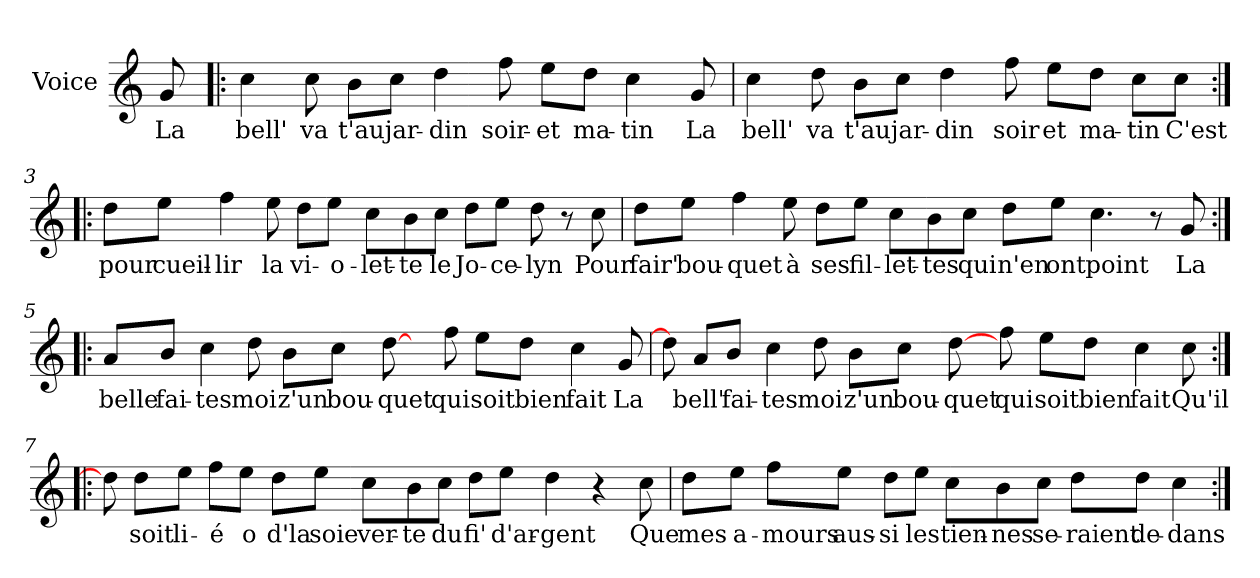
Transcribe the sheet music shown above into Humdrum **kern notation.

**kern	**text
*part1	*part1
*staff1	*staff1
*I"Voice	*
*I'V	*
*clefG2	*
*k[]	*
*C:	*
=	=
8g/	La
=1!|:	=1!|:
4cc\	bell'
8cc\	va
8b\L	t'au
8cc\J	jar-
4dd\	-din
8ff\	soir-
8ee\L	-et
8dd\J	ma-
4cc\	-tin
8g/	La
=2	=2
4cc\	bell'
8dd\	va
8b\L	t'au
8cc\J	jar-
4dd\	-din
8ff\	soir
8ee\L	et
8dd\J	ma-
8cc\L	-tin
8cc\J	C'est
!!LO:LB:g=z
=3:|!|:	=3:|!|:
8dd\L	pour
8ee\J	cueil-
4ff\	-lir
8ee\	la
8dd\L	vi-
8ee\J	-o-
8cc\L	-let-
8b\	-te
8cc\J	le
8dd\L	Jo-
8ee\J	-ce-
8dd\	-lyn
8r	.
8cc\	Pour
=4	=4
8dd\L	fair'
8ee\J	bou-
4ff\	-quet
8ee\	à
8dd\L	ses
8ee\J	fil-
8cc\L	-let-
8b\	-tes
8cc\J	qui
8dd\L	n'en
8ee\J	ont
4.cc\	point
8r	.
8g/	La
!!LO:LB:g=z
=5:|!|:	=5:|!|:
8a/L	belle
8b/J	fai-
4cc\	-tes
8dd\	moi
8b\L	z'un
8cc\J	bou-
[8dd\	-quet
8ryy	.
8ff\	qui
8ee\L	soit
8dd\J	bien
4cc\	fait
8g/	La
=6	=6
8dd\]	.
8a/L	bell'
8b/J	fai-
4cc\	-tes
8dd\	moi
8b\L	z'un
8cc\J	bou-
[8dd\	-quet
8ff\	qui
8ee\L	soit
8dd\J	bien
4cc\	fait
8cc\	Qu'il
!!LO:LB:g=z
=7:|!|:	=7:|!|:
8dd\]	.
8dd\L	soit
8ee\J	li-
8ff\L	-é
8ee\J	o
8dd\L	d'la
8ee\J	soie
8cc\L	ver-
8b\	-te
8cc\J	du
8dd\L	fi'
8ee\J	d'ar-
4dd\	-gent
4r	.
8cc\	Que
=8	=8
8dd\L	mes
8ee\J	a-
8ff\L	-mours
8ee\J	aus-
8dd\L	-si
8ee\J	les
8cc\L	tien-
8b\	-nes
8cc\J	se-
8dd\L	-raient
8dd\J	de-
4cc\	-dans
=:|!	=:|!
*-	*-
